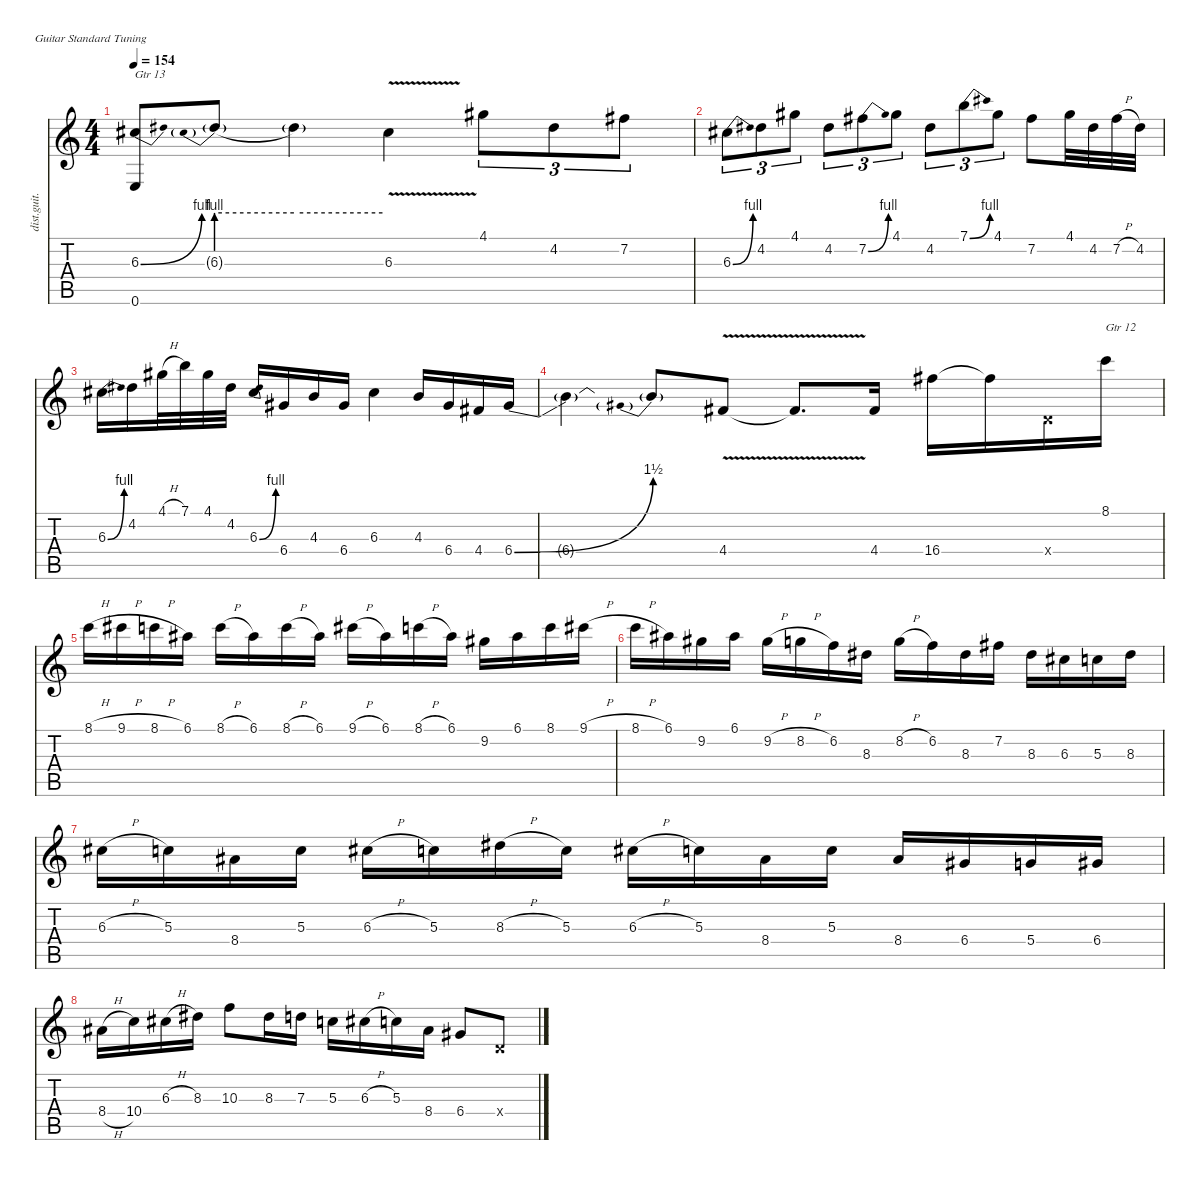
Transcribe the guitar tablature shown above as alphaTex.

\defaultSystemsLayout 4
\hideDynamics
\bracketExtendMode nobrackets
\otherSystemsTrackNameOrientation horizontal
\track ("Lead Guitar" "dist.guit.") {instrument distortionguitar}
\staff {score tabs}
\tuning (E4 B3 G3 D3 A2 E2)
\ts (4 4)
\tempo 154
\clef g2
\ks c
(6.3{be (bend 0 0 30 4) acc #} 0.6).8{txt "Gtr 13" dy f instrument overdrivenguitar beam Up} 6.3{be (prebend 0 4 60 4) g}.8{beam Up} 6.3{be (hold 0 4 60 4) t}.4{beam Down} 6.3{v acc #}.4{beam Down} 4.1{acc #}.8{tu (3 2) beam Down} 4.2{acc #}.8{tu (3 2) beam Down} 7.2{acc #}.8{tu (3 2) beam Down} |
6.3{be (bend 0 0 30 4) acc #}.8{tu (3 2) beam Down} 4.2{acc #}.8{tu (3 2) beam Down} 4.1{acc #}.8{tu (3 2) beam Down} 4.2{acc #}.8{tu (3 2) beam Down} 7.2{be (bend 0 0 30 4) acc #}.8{tu (3 2) beam Down} 4.1{acc #}.8{tu (3 2) beam Down} 4.2{acc #}.8{tu (3 2) beam Down} 7.1{be (bend 0 0 30 4)}.8{tu (3 2) beam Down} 4.1{acc #}.8{tu (3 2) beam Down} 7.2{acc #}.8{beam Down} 4.1{acc #}.32{beam Down} 4.2{acc #}.32{beam Down} 7.2{h acc #}.32{beam Down} 4.2{acc #}.32{beam Down} |
6.3{be (bend 0 0 30 4) acc #}.16{beam Down} 4.2{acc #}.16{beam Down} 4.1{h acc #}.32{beam Down} 7.1.32{beam Down} 4.1{acc #}.32{beam Down} 4.2{acc #}.32{beam Down} 6.3{be (bend 0 0 30 4) acc #}.16{beam Up} 6.4{acc #}.16{beam Up} 4.3.16{beam Up} 6.4{acc #}.16{beam Up} 6.3{acc #}.4{beam Down} 4.3.16{beam Up} 6.4{acc #}.16{beam Up} 4.4{acc #}.16{beam Up} 6.4{be (bend 0 0 60 6) acc #}.16{beam Up} |
6.4{t}.4{instrument distortionguitar beam Down} 6.4{be (prebend 0 6 60 6) t}.8{beam Up} 4.4{v acc #}.8{beam Up} 4.4{v t acc #}.8{d beam Up} 4.4{acc #}.16{beam Up} 16.4{acc #}.16{beam Down} 16.4{t acc #}.16{beam Down} 0.4{x}.16{beam Down} 8.1.16{txt "Gtr 12" beam Down} |
8.1{h}.16{beam Down} 9.1{h acc #}.16{beam Down} 8.1{h}.16{beam Down} 6.1{acc #}.16{beam Down} 8.1{h}.16{beam Down} 6.1{acc #}.16{beam Down} 8.1{h}.16{beam Down} 6.1{acc #}.16{beam Down} 9.1{h acc #}.16{beam Down} 6.1{acc #}.16{beam Down} 8.1{h}.16{beam Down} 6.1{acc #}.16{beam Down} 9.2{acc #}.16{beam Down} 6.1{acc #}.16{beam Down} 8.1.16{beam Down} 9.1{h acc #}.16{beam Down} |
8.1{h}.16{beam Down} 6.1{acc #}.16{beam Down} 9.2{acc #}.16{beam Down} 6.1{acc #}.16{beam Down} 9.2{h acc #}.16{beam Down} 8.2{h}.16{beam Down} 6.2.16{beam Down} 8.3{acc #}.16{beam Down} 8.2{h}.16{beam Down} 6.2.16{beam Down} 8.3{acc #}.16{beam Down} 7.2{acc #}.16{beam Down} 8.3{acc #}.16{beam Down} 6.3{acc #}.16{beam Down} 5.3.16{beam Down} 8.3{acc #}.16{beam Down} |
6.3{h acc #}.16{beam Down} 5.3.16{beam Down} 8.4{acc #}.16{beam Down} 5.3.16{beam Down} 6.3{h acc #}.16{beam Down} 5.3.16{beam Down} 8.3{h acc #}.16{beam Down} 5.3.16{beam Down} 6.3{h acc #}.16{beam Down} 5.3.16{beam Down} 8.4{acc #}.16{beam Down} 5.3.16{beam Down} 8.4{acc #}.16{beam Up} 6.4{acc #}.16{beam Up} 5.4.16{beam Up} 6.4{acc #}.16{beam Up} |
8.4{h acc #}.16{beam Down} 10.4.16{beam Down} 6.3{h acc #}.16{beam Down} 8.3{acc #}.16{beam Down} 10.3.8{beam Down} 8.3{acc #}.16{beam Down} 7.3.16{beam Down} 5.3.16{beam Down} 6.3{h acc #}.16{beam Down} 5.3.16{beam Down} 8.4{acc #}.16{beam Down} 6.4{acc #}.8{beam Up} 0.4{x}.8{beam Up}
